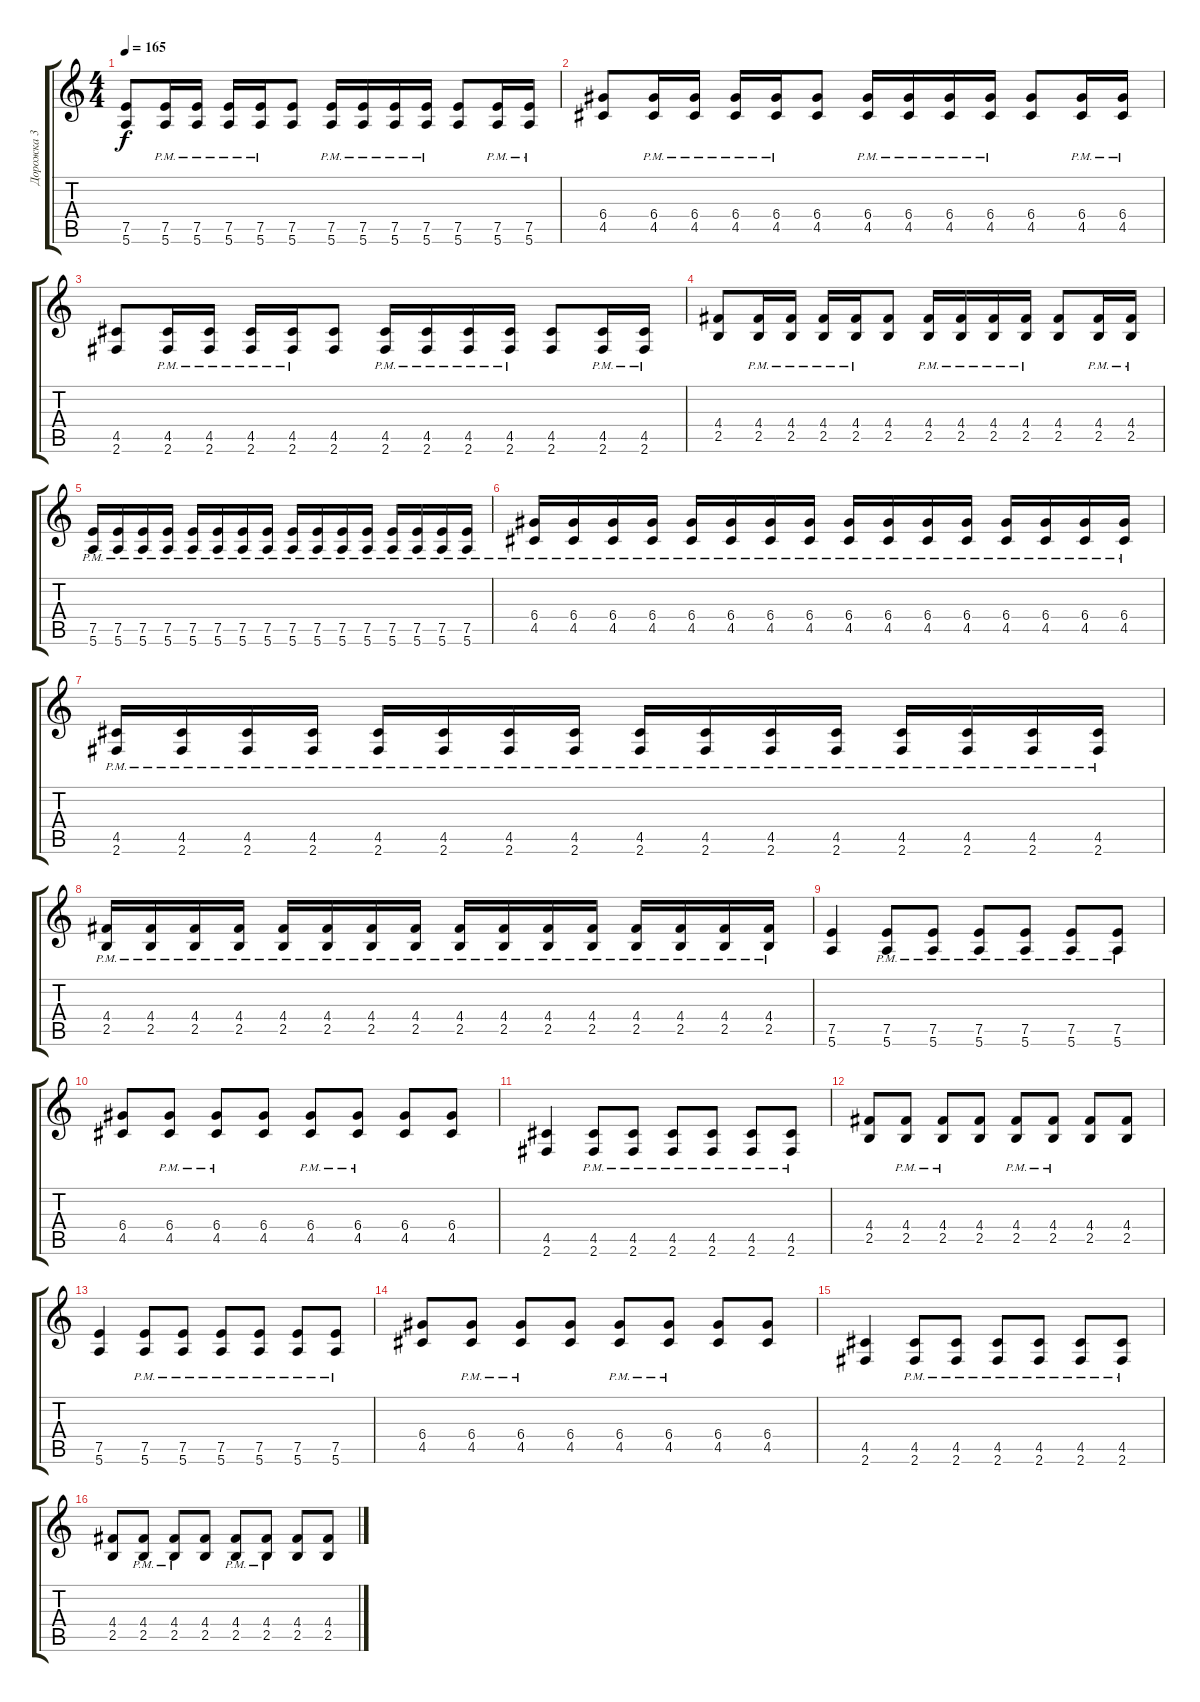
\track ("Дорожка 3" "Дорожка 3") {instrument distortionguitar}
\staff {score tabs}
\tuning (E4 B3 G3 D3 A2 E2) {hide}
\ts (4 4)
\tempo 165
\clef g2
\ks c
(7.5 5.6).8{dy f} (7.5{pm} 5.6{pm}).16 (7.5{pm} 5.6{pm}).16 (7.5{pm} 5.6{pm}).16 (7.5{pm} 5.6{pm}).16 (7.5 5.6).8 (7.5{pm} 5.6{pm}).16 (7.5{pm} 5.6{pm}).16 (7.5{pm} 5.6{pm}).16 (7.5{pm} 5.6{pm}).16 (7.5 5.6).8 (7.5{pm} 5.6{pm}).16 (7.5{pm} 5.6{pm}).16 |
(6.4 4.5).8 (6.4{pm} 4.5{pm}).16 (6.4{pm} 4.5{pm}).16 (6.4{pm} 4.5{pm}).16 (6.4{pm} 4.5{pm}).16 (6.4 4.5).8 (6.4{pm} 4.5{pm}).16 (6.4{pm} 4.5{pm}).16 (6.4{pm} 4.5{pm}).16 (6.4{pm} 4.5{pm}).16 (6.4 4.5).8 (6.4{pm} 4.5{pm}).16 (6.4{pm} 4.5{pm}).16 |
(4.5 2.6).8 (4.5{pm} 2.6{pm}).16 (4.5{pm} 2.6{pm}).16 (4.5{pm} 2.6{pm}).16 (4.5{pm} 2.6{pm}).16 (4.5 2.6).8 (4.5{pm} 2.6{pm}).16 (4.5{pm} 2.6{pm}).16 (4.5{pm} 2.6{pm}).16 (4.5{pm} 2.6{pm}).16 (4.5 2.6).8 (4.5{pm} 2.6{pm}).16 (4.5{pm} 2.6{pm}).16 |
(4.4 2.5).8 (4.4{pm} 2.5{pm}).16 (4.4{pm} 2.5{pm}).16 (4.4{pm} 2.5{pm}).16 (4.4{pm} 2.5{pm}).16 (4.4 2.5).8 (4.4{pm} 2.5{pm}).16 (4.4{pm} 2.5{pm}).16 (4.4{pm} 2.5{pm}).16 (4.4{pm} 2.5{pm}).16 (4.4 2.5).8 (4.4{pm} 2.5{pm}).16 (4.4{pm} 2.5{pm}).16 |
(7.5{pm} 5.6{pm}).16 (7.5{pm} 5.6{pm}).16 (7.5{pm} 5.6{pm}).16 (7.5{pm} 5.6{pm}).16 (7.5{pm} 5.6{pm}).16 (7.5{pm} 5.6{pm}).16 (7.5{pm} 5.6{pm}).16 (7.5{pm} 5.6{pm}).16 (7.5{pm} 5.6{pm}).16 (7.5{pm} 5.6{pm}).16 (7.5{pm} 5.6{pm}).16 (7.5{pm} 5.6{pm}).16 (7.5{pm} 5.6{pm}).16 (7.5{pm} 5.6{pm}).16 (7.5{pm} 5.6{pm}).16 (7.5{pm} 5.6{pm}).16 |
(6.4{pm} 4.5{pm}).16 (6.4{pm} 4.5{pm}).16 (6.4{pm} 4.5{pm}).16 (6.4{pm} 4.5{pm}).16 (6.4{pm} 4.5{pm}).16 (6.4{pm} 4.5{pm}).16 (6.4{pm} 4.5{pm}).16 (6.4{pm} 4.5{pm}).16 (6.4{pm} 4.5{pm}).16 (6.4{pm} 4.5{pm}).16 (6.4{pm} 4.5{pm}).16 (6.4{pm} 4.5{pm}).16 (6.4{pm} 4.5{pm}).16 (6.4{pm} 4.5{pm}).16 (6.4{pm} 4.5{pm}).16 (6.4{pm} 4.5{pm}).16 |
(4.5{pm} 2.6{pm}).16 (4.5{pm} 2.6{pm}).16 (4.5{pm} 2.6{pm}).16 (4.5{pm} 2.6{pm}).16 (4.5{pm} 2.6{pm}).16 (4.5{pm} 2.6{pm}).16 (4.5{pm} 2.6{pm}).16 (4.5{pm} 2.6{pm}).16 (4.5{pm} 2.6{pm}).16 (4.5{pm} 2.6{pm}).16 (4.5{pm} 2.6{pm}).16 (4.5{pm} 2.6{pm}).16 (4.5{pm} 2.6{pm}).16 (4.5{pm} 2.6{pm}).16 (4.5{pm} 2.6{pm}).16 (4.5{pm} 2.6{pm}).16 |
(4.4{pm} 2.5{pm}).16 (4.4{pm} 2.5{pm}).16 (4.4{pm} 2.5{pm}).16 (4.4{pm} 2.5{pm}).16 (4.4{pm} 2.5{pm}).16 (4.4{pm} 2.5{pm}).16 (4.4{pm} 2.5{pm}).16 (4.4{pm} 2.5{pm}).16 (4.4{pm} 2.5{pm}).16 (4.4{pm} 2.5{pm}).16 (4.4{pm} 2.5{pm}).16 (4.4{pm} 2.5{pm}).16 (4.4{pm} 2.5{pm}).16 (4.4{pm} 2.5{pm}).16 (4.4{pm} 2.5{pm}).16 (4.4{pm} 2.5{pm}).16 |
(7.5 5.6).4 (7.5{pm} 5.6{pm}).8 (7.5{pm} 5.6{pm}).8 (7.5{pm} 5.6{pm}).8 (7.5{pm} 5.6{pm}).8 (7.5{pm} 5.6{pm}).8 (7.5{pm} 5.6{pm}).8 |
(6.4 4.5).8 (6.4{pm} 4.5{pm}).8 (6.4{pm} 4.5{pm}).8 (6.4 4.5).8 (6.4{pm} 4.5{pm}).8 (6.4{pm} 4.5{pm}).8 (6.4 4.5).8 (6.4 4.5).8 |
(4.5 2.6).4 (4.5{pm} 2.6{pm}).8 (4.5{pm} 2.6{pm}).8 (4.5{pm} 2.6{pm}).8 (4.5{pm} 2.6{pm}).8 (4.5{pm} 2.6{pm}).8 (4.5{pm} 2.6{pm}).8 |
(4.4 2.5).8 (4.4{pm} 2.5{pm}).8 (4.4{pm} 2.5{pm}).8 (4.4 2.5).8 (4.4{pm} 2.5{pm}).8 (4.4{pm} 2.5{pm}).8 (4.4 2.5).8 (4.4 2.5).8 |
(7.5 5.6).4 (7.5{pm} 5.6{pm}).8 (7.5{pm} 5.6{pm}).8 (7.5{pm} 5.6{pm}).8 (7.5{pm} 5.6{pm}).8 (7.5{pm} 5.6{pm}).8 (7.5{pm} 5.6{pm}).8 |
(6.4 4.5).8 (6.4{pm} 4.5{pm}).8 (6.4{pm} 4.5{pm}).8 (6.4 4.5).8 (6.4{pm} 4.5{pm}).8 (6.4{pm} 4.5{pm}).8 (6.4 4.5).8 (6.4 4.5).8 |
(4.5 2.6).4 (4.5{pm} 2.6{pm}).8 (4.5{pm} 2.6{pm}).8 (4.5{pm} 2.6{pm}).8 (4.5{pm} 2.6{pm}).8 (4.5{pm} 2.6{pm}).8 (4.5{pm} 2.6{pm}).8 |
(4.4 2.5).8 (4.4{pm} 2.5{pm}).8 (4.4{pm} 2.5{pm}).8 (4.4 2.5).8 (4.4{pm} 2.5{pm}).8 (4.4{pm} 2.5{pm}).8 (4.4 2.5).8 (4.4 2.5).8
